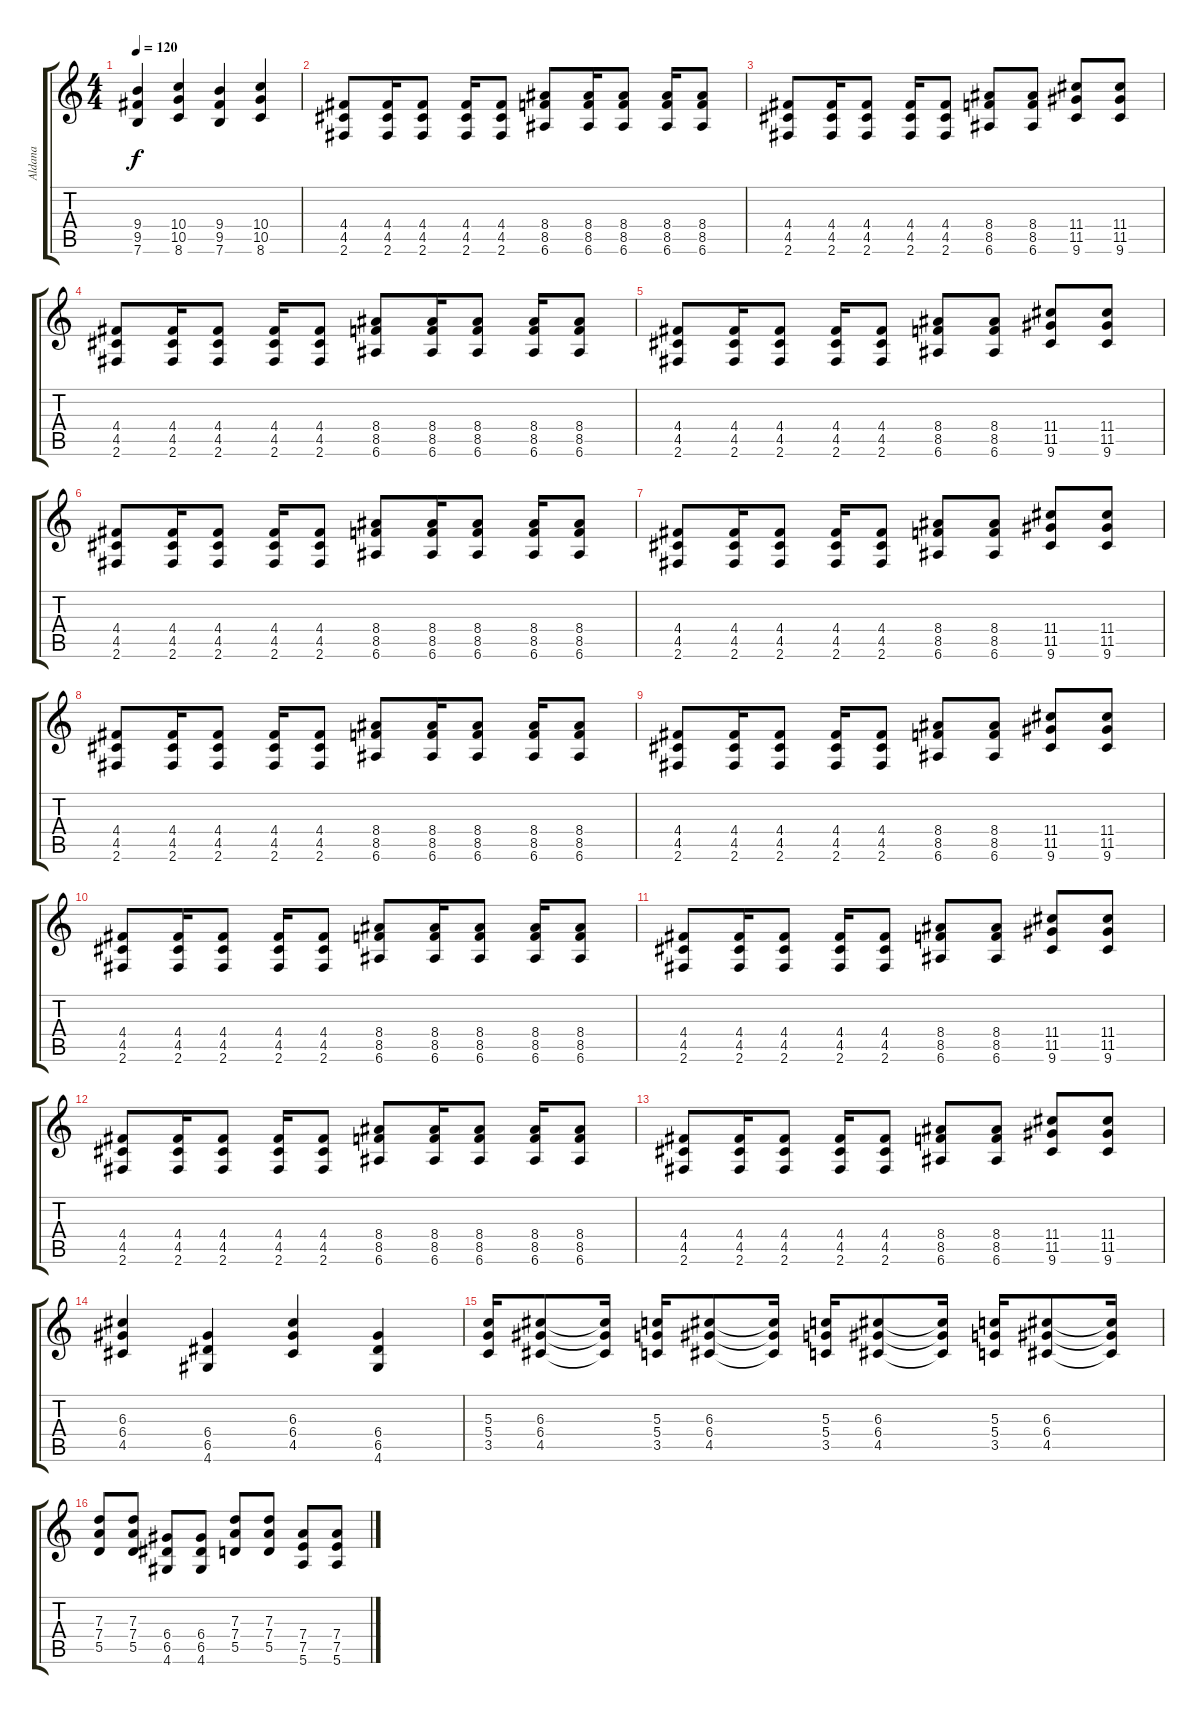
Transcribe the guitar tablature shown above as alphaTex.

\track ("Aldana" "Aldana") {instrument distortionguitar}
\staff {score tabs}
\tuning (E4 B3 G3 D3 A2 E2) {hide}
\ts (4 4)
\tempo 120
\clef g2
\ks c
(9.4 9.5 7.6).4{dy f instrument distortionguitar} (10.4 10.5 8.6).4 (9.4 9.5 7.6).4 (10.4 10.5 8.6).4 |
(4.4 4.5 2.6).8 (4.4 4.5 2.6).16 (4.4 4.5 2.6).8 (4.4 4.5 2.6).16 (4.4 4.5 2.6).8 (8.4 8.5 6.6).8 (8.4 8.5 6.6).16 (8.4 8.5 6.6).8 (8.4 8.5 6.6).16 (8.4 8.5 6.6).8 |
(4.4 4.5 2.6).8 (4.4 4.5 2.6).16 (4.4 4.5 2.6).8 (4.4 4.5 2.6).16 (4.4 4.5 2.6).8 (8.4 8.5 6.6).8 (8.4 8.5 6.6).8 (11.4 11.5 9.6).8 (11.4 11.5 9.6).8 |
(4.4 4.5 2.6).8 (4.4 4.5 2.6).16 (4.4 4.5 2.6).8 (4.4 4.5 2.6).16 (4.4 4.5 2.6).8 (8.4 8.5 6.6).8 (8.4 8.5 6.6).16 (8.4 8.5 6.6).8 (8.4 8.5 6.6).16 (8.4 8.5 6.6).8 |
(4.4 4.5 2.6).8 (4.4 4.5 2.6).16 (4.4 4.5 2.6).8 (4.4 4.5 2.6).16 (4.4 4.5 2.6).8 (8.4 8.5 6.6).8 (8.4 8.5 6.6).8 (11.4 11.5 9.6).8 (11.4 11.5 9.6).8 |
(4.4 4.5 2.6).8 (4.4 4.5 2.6).16 (4.4 4.5 2.6).8 (4.4 4.5 2.6).16 (4.4 4.5 2.6).8 (8.4 8.5 6.6).8 (8.4 8.5 6.6).16 (8.4 8.5 6.6).8 (8.4 8.5 6.6).16 (8.4 8.5 6.6).8 |
(4.4 4.5 2.6).8 (4.4 4.5 2.6).16 (4.4 4.5 2.6).8 (4.4 4.5 2.6).16 (4.4 4.5 2.6).8 (8.4 8.5 6.6).8 (8.4 8.5 6.6).8 (11.4 11.5 9.6).8 (11.4 11.5 9.6).8 |
(4.4 4.5 2.6).8 (4.4 4.5 2.6).16 (4.4 4.5 2.6).8 (4.4 4.5 2.6).16 (4.4 4.5 2.6).8 (8.4 8.5 6.6).8 (8.4 8.5 6.6).16 (8.4 8.5 6.6).8 (8.4 8.5 6.6).16 (8.4 8.5 6.6).8 |
(4.4 4.5 2.6).8 (4.4 4.5 2.6).16 (4.4 4.5 2.6).8 (4.4 4.5 2.6).16 (4.4 4.5 2.6).8 (8.4 8.5 6.6).8 (8.4 8.5 6.6).8 (11.4 11.5 9.6).8 (11.4 11.5 9.6).8 |
(4.4 4.5 2.6).8 (4.4 4.5 2.6).16 (4.4 4.5 2.6).8 (4.4 4.5 2.6).16 (4.4 4.5 2.6).8 (8.4 8.5 6.6).8 (8.4 8.5 6.6).16 (8.4 8.5 6.6).8 (8.4 8.5 6.6).16 (8.4 8.5 6.6).8 |
(4.4 4.5 2.6).8 (4.4 4.5 2.6).16 (4.4 4.5 2.6).8 (4.4 4.5 2.6).16 (4.4 4.5 2.6).8 (8.4 8.5 6.6).8 (8.4 8.5 6.6).8 (11.4 11.5 9.6).8 (11.4 11.5 9.6).8 |
(4.4 4.5 2.6).8 (4.4 4.5 2.6).16 (4.4 4.5 2.6).8 (4.4 4.5 2.6).16 (4.4 4.5 2.6).8 (8.4 8.5 6.6).8 (8.4 8.5 6.6).16 (8.4 8.5 6.6).8 (8.4 8.5 6.6).16 (8.4 8.5 6.6).8 |
(4.4 4.5 2.6).8 (4.4 4.5 2.6).16 (4.4 4.5 2.6).8 (4.4 4.5 2.6).16 (4.4 4.5 2.6).8 (8.4 8.5 6.6).8 (8.4 8.5 6.6).8 (11.4 11.5 9.6).8 (11.4 11.5 9.6).8 |
(6.3 6.4 4.5).4 (6.4 6.5 4.6).4 (6.3 6.4 4.5).4 (6.4 6.5 4.6).4 |
(5.3 5.4 3.5).16 (6.3 6.4 4.5).8 (6.3{t} 6.4{t} 4.5{t}).16 (5.3 5.4 3.5).16 (6.3 6.4 4.5).8 (6.3{t} 6.4{t} 4.5{t}).16 (5.3 5.4 3.5).16 (6.3 6.4 4.5).8 (6.3{t} 6.4{t} 4.5{t}).16 (5.3 5.4 3.5).16 (6.3 6.4 4.5).8 (6.3{t} 6.4{t} 4.5{t}).16 |
(7.3 7.4 5.5).8 (7.3 7.4 5.5).8 (6.4 6.5 4.6).8 (6.4 6.5 4.6).8 (7.3 7.4 5.5).8 (7.3 7.4 5.5).8 (7.4 7.5 5.6).8 (7.4 7.5 5.6).8
